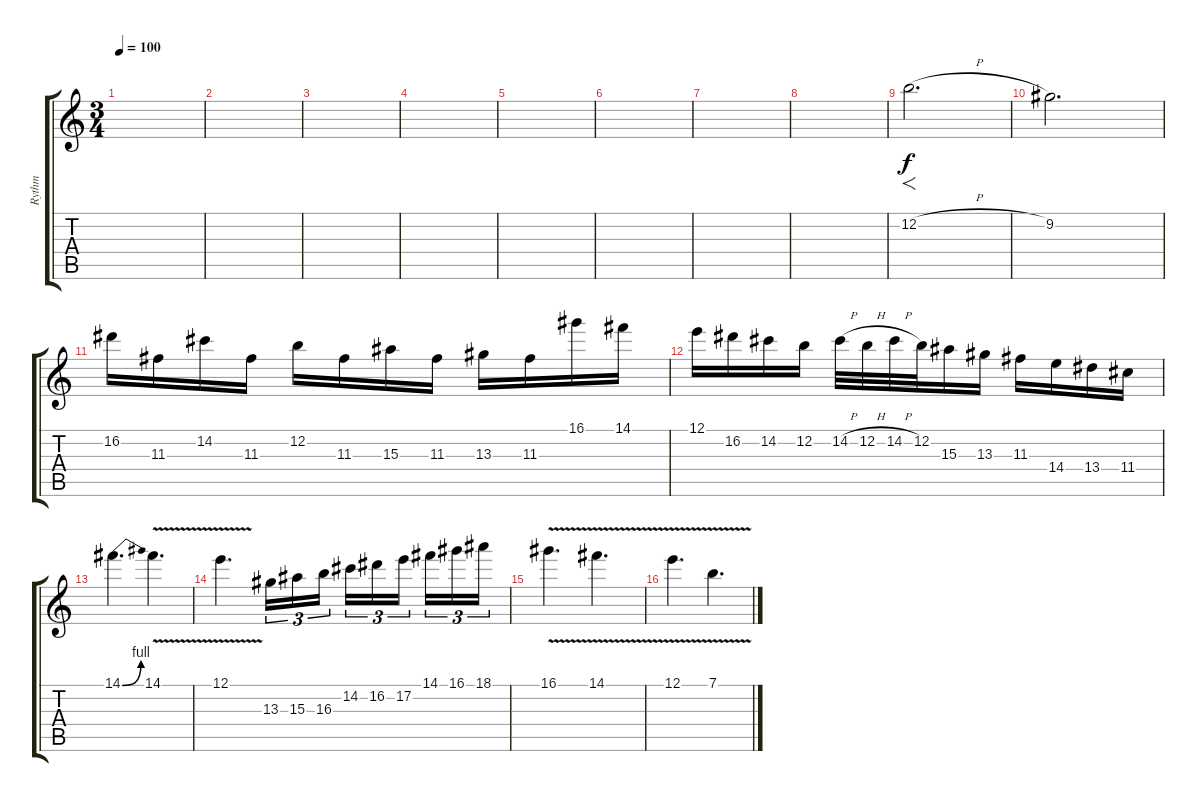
\track ("Rythm" "Rythm") {instrument overdrivenguitar}
\staff {score tabs}
\tuning (E4 B3 G3 D3 A2 E2) {hide}
\ts (3 4)
\tempo 100
\clef g2
\ks c
|
|
|
|
|
|
|
|
12.2{h}.2{f d volume 6} |
9.2.2{d} |
16.2.16{volume 13} 11.3.16 14.2.16 11.3.16 12.2.16 11.3.16 15.3.16 11.3.16 13.3.16 11.3.16 16.1.16 14.1.16 |
12.1.16 16.2.16 14.2.16 12.2.16 14.2{h}.32 12.2{h}.32 14.2{h}.32 12.2.32 15.3.16 13.3.16 11.3.16 14.4.16 13.4.16 11.4.16 |
14.1{be (bend 0 0 60 4)}.4{d} 14.1{v}.4{d} |
12.1{v}.4{d} 13.3.16{tu (3 2)} 15.3.16{tu (3 2)} 16.3.16{tu (3 2)} 14.2.16{tu (3 2)} 16.2.16{tu (3 2)} 17.2.16{tu (3 2) beam splitsecondary} 14.1.16{tu (3 2)} 16.1.16{tu (3 2)} 18.1.16{tu (3 2)} |
16.1{v}.4{d} 14.1{v}.4{d} |
12.1{v}.4{d} 7.1{v}.4{d}
